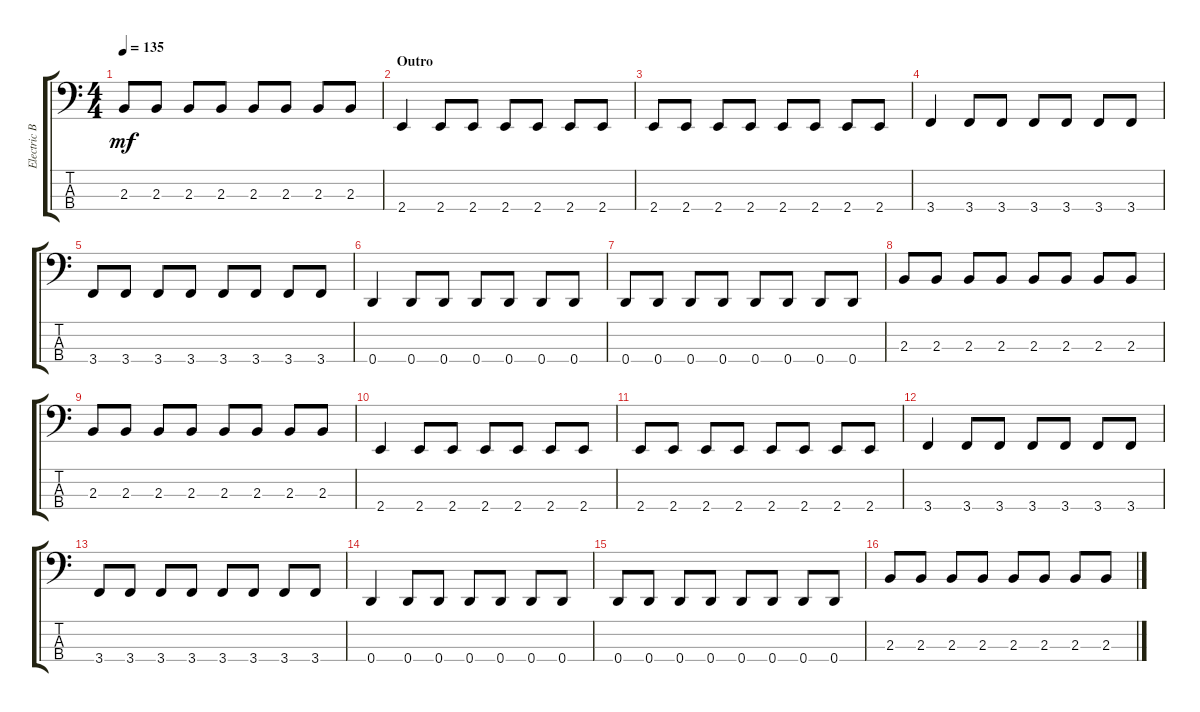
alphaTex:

\track ("Electric Bass" "Electric B") {instrument electricbassfinger}
\staff {score tabs}
\tuning (G2 D2 A1 D1) {hide}
\ts (4 4)
\tempo 135
\clef f4
\ks c
2.3.8{dy mf} 2.3.8 2.3.8 2.3.8 2.3.8 2.3.8 2.3.8 2.3.8 |
\section ("" "Outro")
2.4.4 2.4.8 2.4.8 2.4.8 2.4.8 2.4.8 2.4.8 |
2.4.8 2.4.8 2.4.8 2.4.8 2.4.8 2.4.8 2.4.8 2.4.8 |
3.4.4 3.4.8 3.4.8 3.4.8 3.4.8 3.4.8 3.4.8 |
3.4.8 3.4.8 3.4.8 3.4.8 3.4.8 3.4.8 3.4.8 3.4.8 |
0.4.4 0.4.8 0.4.8 0.4.8 0.4.8 0.4.8 0.4.8 |
0.4.8 0.4.8 0.4.8 0.4.8 0.4.8 0.4.8 0.4.8 0.4.8 |
2.3.8 2.3.8 2.3.8 2.3.8 2.3.8 2.3.8 2.3.8 2.3.8 |
2.3.8 2.3.8 2.3.8 2.3.8 2.3.8 2.3.8 2.3.8 2.3.8 |
2.4.4 2.4.8 2.4.8 2.4.8 2.4.8 2.4.8 2.4.8 |
2.4.8 2.4.8 2.4.8 2.4.8 2.4.8 2.4.8 2.4.8 2.4.8 |
3.4.4 3.4.8 3.4.8 3.4.8 3.4.8 3.4.8 3.4.8 |
3.4.8 3.4.8 3.4.8 3.4.8 3.4.8 3.4.8 3.4.8 3.4.8 |
0.4.4 0.4.8 0.4.8 0.4.8 0.4.8 0.4.8 0.4.8 |
0.4.8 0.4.8 0.4.8 0.4.8 0.4.8 0.4.8 0.4.8 0.4.8 |
2.3.8 2.3.8 2.3.8 2.3.8 2.3.8 2.3.8 2.3.8 2.3.8
